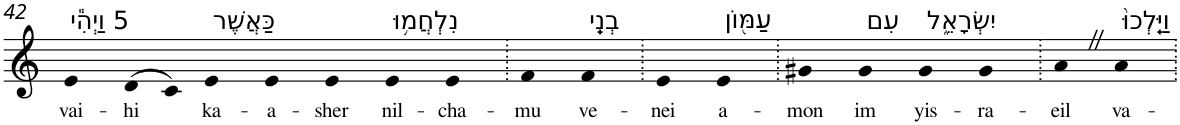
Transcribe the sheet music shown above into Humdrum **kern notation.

**kern	**text
*part1	*part1
*staff1	*staff1
*I"Piano	*
*I'Pno	*
!!LO:PB:g=z
*clefG2	*
*k[]	*
=42	=42
!LO:TX:a:t=5 וַיְהִ֕י	!
!	!LO:LY:b
4e	vai-
!	!LO:LY:b
(>8d	-hi
8c)	.
!LO:TX:a:t=כַּאֲשֶׁר	!
!	!LO:LY:b
4e	ka-
!	!LO:LY:b
4e	-a-
!	!LO:LY:b
4e	-sher
!LO:TX:a:t=נִלְחֲמ֥וּ	!
!	!LO:LY:b
4e	nil-
!	!LO:LY:b
4e	-cha-
=43.	=43.
!	!LO:LY:b
4f	-mu
!LO:TX:a:t=בְנֵֽי	!
!	!LO:LY:b
4f	ve-
=44.	=44.
!	!LO:LY:b
4e	-nei
!LO:TX:a:t=עַמּ֖וֹן	!
!	!LO:LY:b
4e	a-
=45.	=45.
!	!LO:LY:b
4g#X	-mon
!LO:TX:a:t=עִם	!
!	!LO:LY:b
4g#	im
!LO:TX:a:t=יִשְׂרָאֵ֑ל	!
!	!LO:LY:b
4g#	yis-
!	!LO:LY:b
4g#	-ra-
=46.	=46.
!	!LO:LY:b
4aZ	-eil
!LO:TX:a:t=וַיֵּֽלְכוּ֙	!
!	!LO:LY:b
4a	va-
=.	=.
*-	*-
